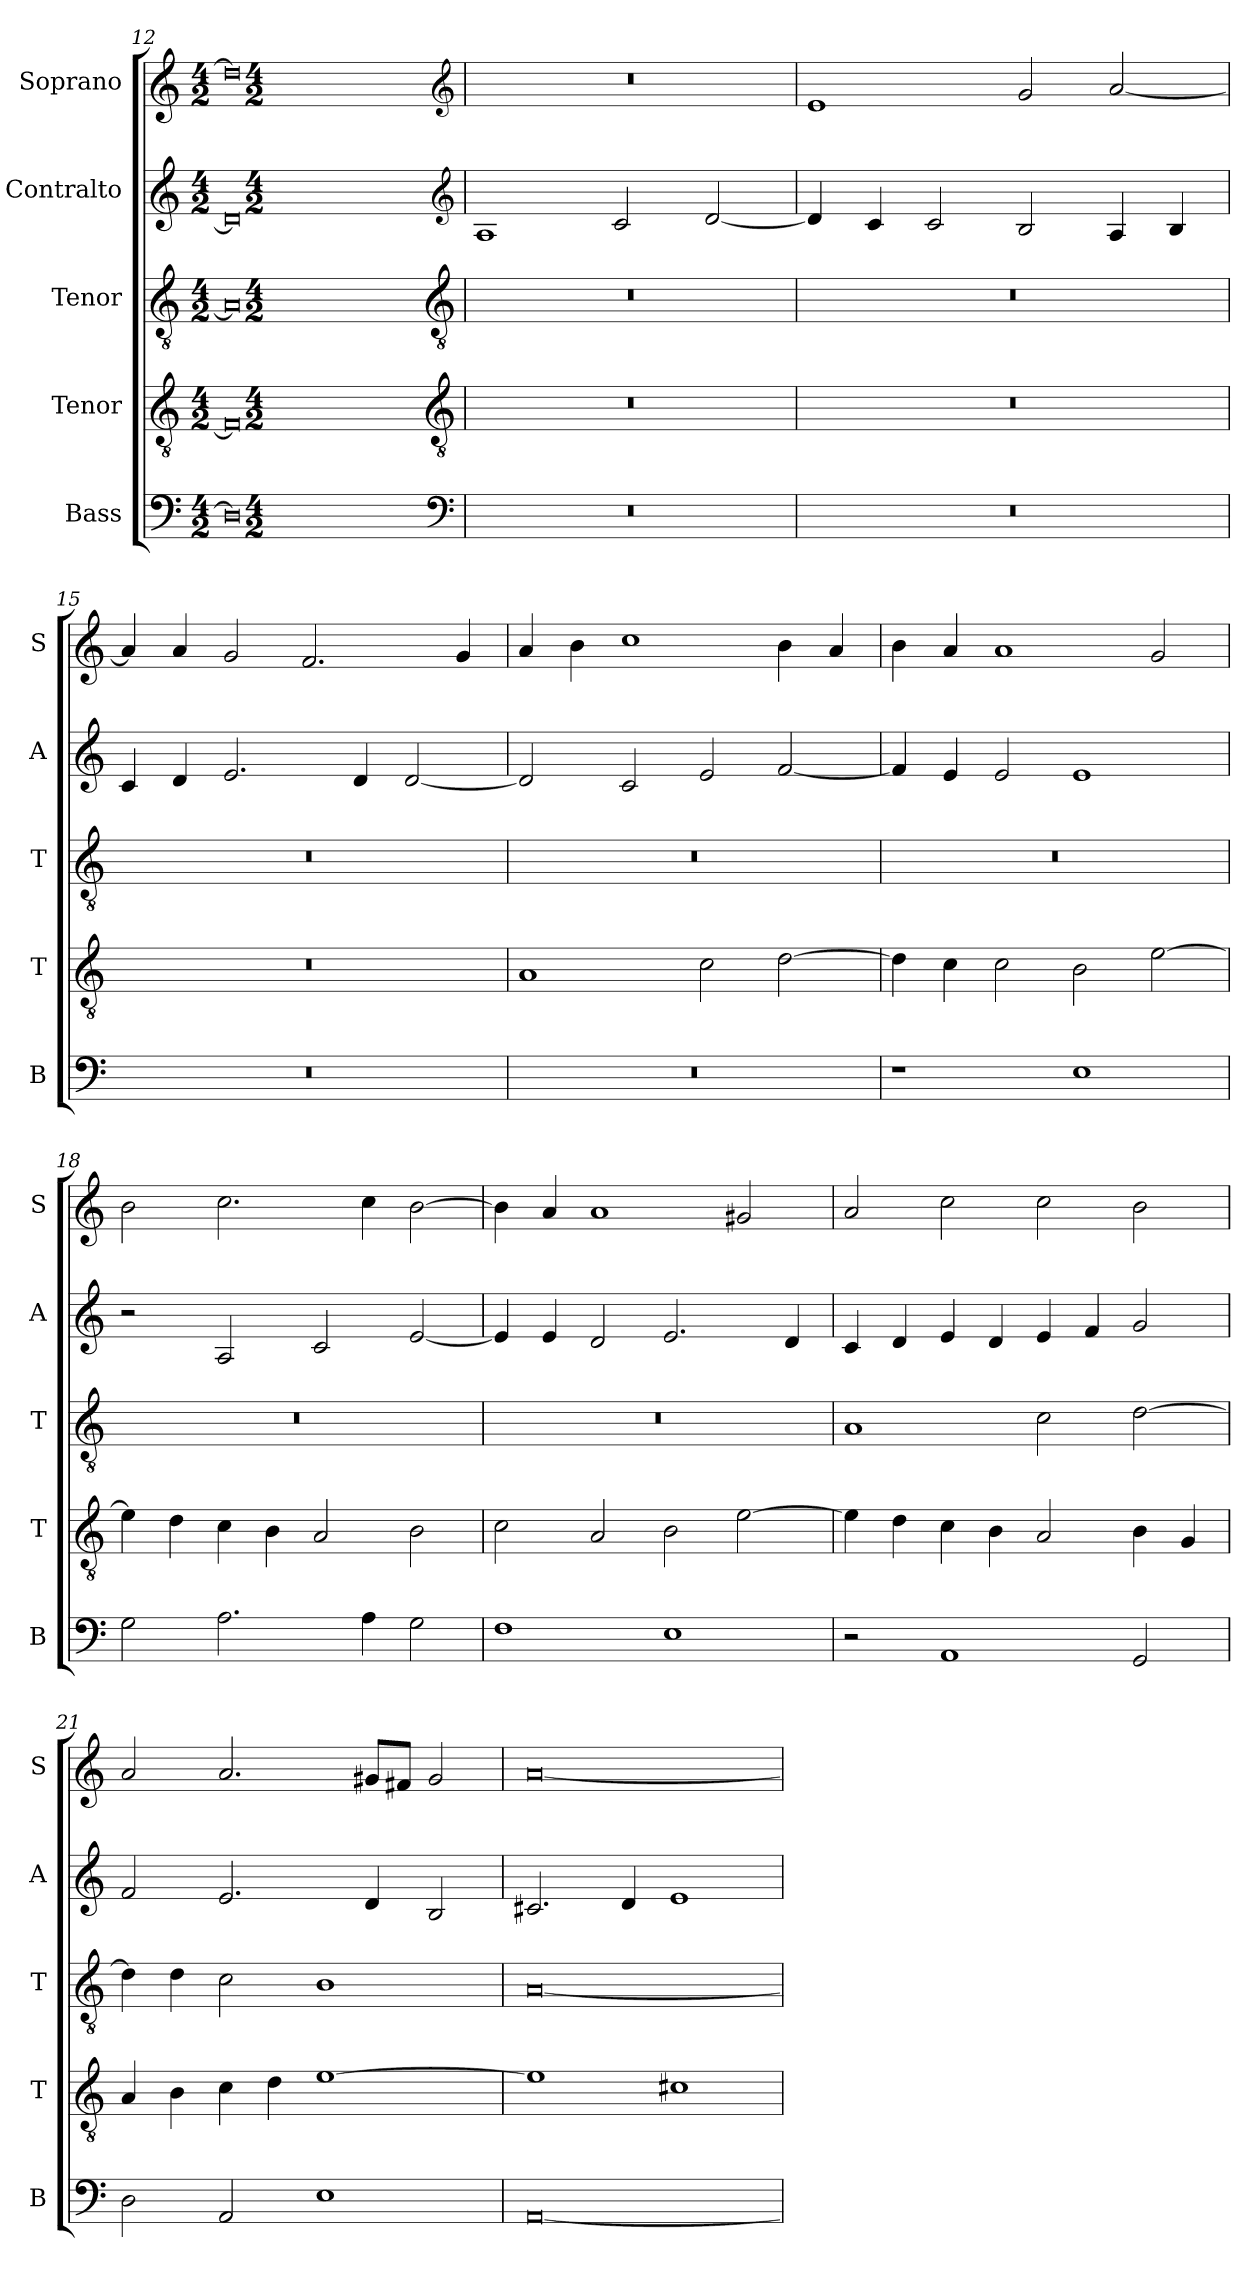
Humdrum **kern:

**kern	**kern	**kern	**kern	**kern
*part5	*part4	*part3	*part2	*part1
*staff5	*staff4	*staff3	*staff2	*staff1
*I"Bass	*I"Tenor	*I"Tenor	*I"Contralto	*I"Soprano
*I'B	*I'T	*I'T	*I'A	*I'S
*clefF4	*clefGv2	*clefGv2	*clefG2	*clefG2
*k[]	*k[]	*k[]	*k[]	*k[]
*D:dor	*D:dor	*D:dor	*D:dor	*D:dor
*M4/2	*M4/2	*M4/2	*M4/2	*M4/2
=12	=12	=12	=12	=12
0D]	0F#]	0A]	0d]	0dd]
*clefF4	*clefGv2	*clefGv2	*clefG2	*clefG2
*k[]	*k[]	*k[]	*k[]	*k[]
*D:dor	*D:dor	*D:dor	*D:dor	*D:dor
*M4/2	*M4/2	*M4/2	*M4/2	*M4/2
=13	=13	=13	=13	=13
0r	0r	0r	1A	0r
.	.	.	2c	.
.	.	.	[2d	.
=14	=14	=14	=14	=14
0r	0r	0r	4d]	1e
.	.	.	4c	.
.	.	.	2c	.
.	.	.	2B	2g
.	.	.	4A	[2a
.	.	.	4B	.
=15	=15	=15	=15	=15
0r	0r	0r	4c	4a]
.	.	.	4d	4a
.	.	.	2.e	2g
.	.	.	.	2.f
.	.	.	4d	.
.	.	.	[2d	.
.	.	.	.	4g
=16	=16	=16	=16	=16
0r	1A	0r	2d]	4a
.	.	.	.	4b
.	.	.	2c	1cc
.	2c	.	2e	.
.	[2d	.	[2f	4b
.	.	.	.	4a
=17	=17	=17	=17	=17
1r	4d]	0r	4f]	4b
.	4c	.	4e	4a
.	2c	.	2e	1a
1E	2B	.	1e	.
.	[2e	.	.	2g
=18	=18	=18	=18	=18
2G	4e]	0r	2r	2b
.	4d	.	.	.
2.A	4c	.	2A	2.cc
.	4B	.	.	.
.	2A	.	2c	.
4A	.	.	.	4cc
2G	2B	.	[2e	[2b
=19	=19	=19	=19	=19
1F	2c	0r	4e]	4b]
.	.	.	4e	4a
.	2A	.	2d	1a
1E	2B	.	2.e	.
.	[2e	.	.	2g#X
.	.	.	4d	.
=20	=20	=20	=20	=20
2r	4e]	1A	4c	2a
.	4d	.	4d	.
1AA	4c	.	4e	2cc
.	4B	.	4d	.
.	2A	2c	4e	2cc
.	.	.	4f	.
2GG	4B	[2d	2g	2b
.	4G	.	.	.
=21	=21	=21	=21	=21
2D	4A	4d]	2f	2a
.	4B	4d	.	.
2AA	4c	2c	2.e	2.a
.	4d	.	.	.
1E	[1e	1B	.	.
.	.	.	4d	8g#X/L
.	.	.	.	8f#X/J
.	.	.	2B	2g#
=22	=22	=22	=22	=22
[0AA	1e]	[0A	2.c#X	[0a
.	.	.	4d	.
.	1c#X	.	1e	.
=	=	=	=	=
*-	*-	*-	*-	*-
